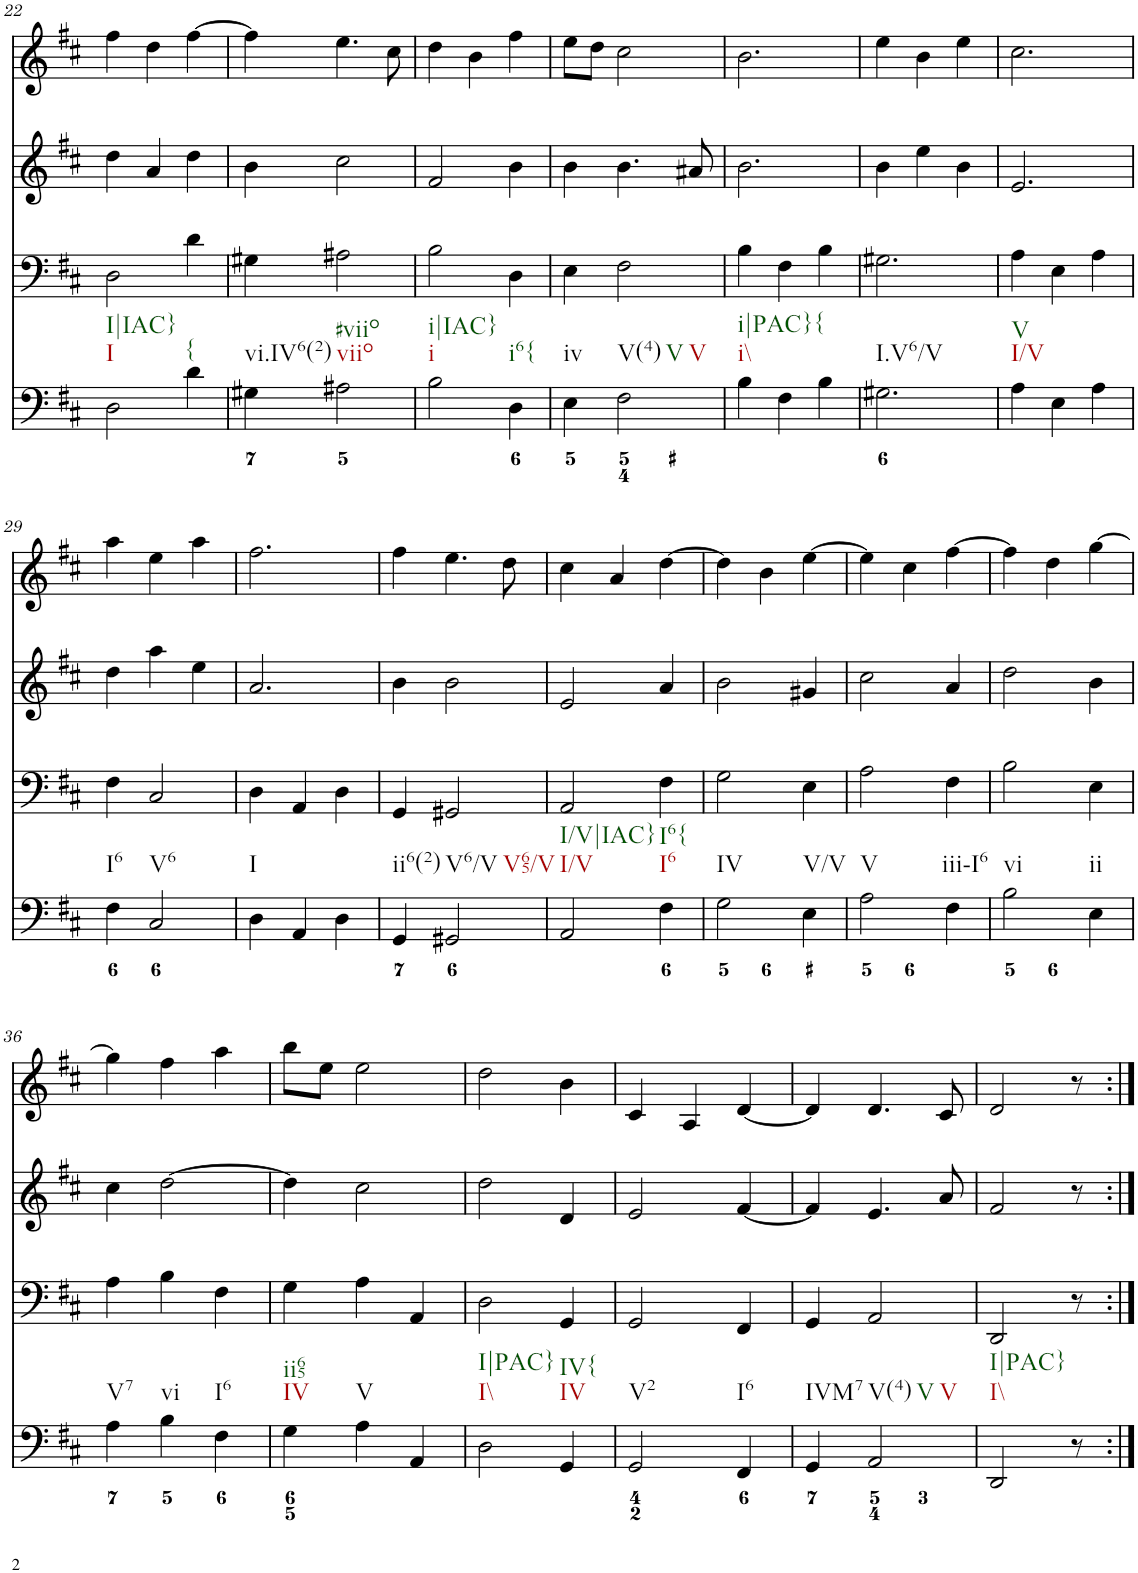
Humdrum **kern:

**kern	**kern	**kern	**kern
*part4	*part3	*part2	*part1
*staff4	*staff3	*staff2	*staff1
*I"Piano	*I"Piano	*I"Piano	*I"Piano
*I'Pno	*I'Pno	*I'Pno	*I'Pno
!!LO:PB:g=z
*clefF4	*clefF4	*clefG2	*clefG2
*k[f#c#]	*k[f#c#]	*k[f#c#]	*k[f#c#]
*D:	*D:	*D:	*D:
*M3/4	*M3/4	*M3/4	*M3/4
=22	=22	=22	=22
!LO:TX:b:t=I	!	!	!
!LO:TX:b:t=I|IAC}	!	!	!
2D\	2D\	4dd\	4ff#\
.	.	4a/	4dd\
!LO:TX:b:t={	!	!	!
4d\	4d\	4dd\	[4ff#\
=23	=23	=23	=23
!LO:TX:b:t=vi.IV6(2)	!	!	!
4G#X\	4G#X\	4b\	4ff#\]
!LO:TX:b:t=viio	!	!	!
!LO:TX:b:t=#viio	!	!	!
2A#X\	2A#X\	2cc#\	4.ee\
.	.	.	8cc#\
=24	=24	=24	=24
!LO:TX:b:t=i	!	!	!
!LO:TX:b:t=i|IAC}	!	!	!
2B\	2B\	2f#/	4dd\
.	.	.	4b\
!LO:TX:b:t=i6{	!	!	!
4D\	4D\	4b\	4ff#\
=25	=25	=25	=25
!LO:TX:b:t=iv	!	!	!
4E\	4E\	4b\	8ee\L
.	.	.	8dd\J
!LO:TX:b:t=V(4)	!	!	!
!LO:TX:b:t=V	!	!	!
!LO:TX:b:t=V	!	!	!
2F#\	2F#\	4.b\	2cc#\
.	.	8a#X/	.
=26	=26	=26	=26
!LO:TX:b:t=i\\	!	!	!
!LO:TX:b:t=i|PAC}{	!	!	!
4B\	4B\	2.b\	2.b\
4F#\	4F#\	.	.
4B\	4B\	.	.
=27	=27	=27	=27
!LO:TX:b:t=I.V6/V	!	!	!
2.G#X\	2.G#X\	4b\	4ee\
.	.	4ee\	4b\
.	.	4b\	4ee\
=28	=28	=28	=28
!LO:TX:b:t=I/V	!	!	!
!LO:TX:b:t=V	!	!	!
4A\	4A\	2.e/	2.cc#\
4E\	4E\	.	.
4A\	4A\	.	.
!!LO:LB:g=z
=29	=29	=29	=29
!LO:TX:b:t=I6	!	!	!
4F#\	4F#\	4dd\	4aa\
!LO:TX:b:t=V6	!	!	!
2C#/	2C#/	4aa\	4ee\
.	.	4ee\	4aa\
=30	=30	=30	=30
!LO:TX:b:t=I	!	!	!
4D\	4D\	2.a/	2.ff#\
4AA/	4AA/	.	.
4D\	4D\	.	.
=31	=31	=31	=31
!LO:TX:b:t=ii6(2)	!	!	!
4GG/	4GG/	4b\	4ff#\
!LO:TX:b:t=V6/V	!	!	!
!LO:TX:b:t=V65/V	!	!	!
2GG#X/	2GG#X/	2b\	4.ee\
.	.	.	8dd\
=32	=32	=32	=32
!LO:TX:b:t=I/V	!	!	!
!LO:TX:b:t=I/V|IAC}	!	!	!
2AA/	2AA/	2e/	4cc#\
.	.	.	4a/
!LO:TX:b:t=I6	!	!	!
!LO:TX:b:t=I6{	!	!	!
4F#\	4F#\	4a/	[4dd\
=33	=33	=33	=33
!LO:TX:b:t=IV	!	!	!
2G\	2G\	2b\	4dd\]
.	.	.	4b\
!LO:TX:b:t=V/V	!	!	!
4E\	4E\	4g#X/	[4ee\
=34	=34	=34	=34
!LO:TX:b:t=V	!	!	!
2A\	2A\	2cc#\	4ee\]
.	.	.	4cc#\
!LO:TX:b:t=iii-I6	!	!	!
4F#\	4F#\	4a/	[4ff#\
=35	=35	=35	=35
!LO:TX:b:t=vi	!	!	!
2B\	2B\	2dd\	4ff#\]
.	.	.	4dd\
!LO:TX:b:t=ii	!	!	!
4E\	4E\	4b\	[4gg\
!!LO:LB:g=z
=36	=36	=36	=36
!LO:TX:b:t=V7	!	!	!
4A\	4A\	4cc#\	4gg\]
!LO:TX:b:t=vi	!	!	!
4B\	4B\	[2dd\	4ff#\
!LO:TX:b:t=I6	!	!	!
4F#\	4F#\	.	4aa\
=37	=37	=37	=37
!LO:TX:b:t=IV	!	!	!
!LO:TX:b:t=ii65	!	!	!
4G\	4G\	4dd\]	8bb\L
.	.	.	8ee\J
!LO:TX:b:t=V	!	!	!
4A\	4A\	2cc#\	2ee\
4AA/	4AA/	.	.
=38	=38	=38	=38
!LO:TX:b:t=I\\	!	!	!
!LO:TX:b:t=I|PAC}	!	!	!
2D\	2D\	2dd\	2dd\
!LO:TX:b:t=IV	!	!	!
!LO:TX:b:t=IV{	!	!	!
4GG/	4GG/	4d/	4b\
=39	=39	=39	=39
!LO:TX:b:t=V2	!	!	!
2GG/	2GG/	2e/	4c#/
.	.	.	4A/
!LO:TX:b:t=I6	!	!	!
4FF#/	4FF#/	[4f#/	[4d/
=40	=40	=40	=40
!LO:TX:b:t=IVM7	!	!	!
4GG/	4GG/	4f#/]	4d/]
!LO:TX:b:t=V(4)	!	!	!
!LO:TX:b:t=V	!	!	!
!LO:TX:b:t=V	!	!	!
2AA/	2AA/	4.e/	4.d/
.	.	8a/	8c#/
=41	=41	=41	=41
!LO:TX:b:t=I\\	!	!	!
!LO:TX:b:t=I|PAC}	!	!	!
2DD/	2DD/	2f#/	2d/
8r	8r	8r	8r
=:|!	=:|!	=:|!	=:|!
*-	*-	*-	*-
